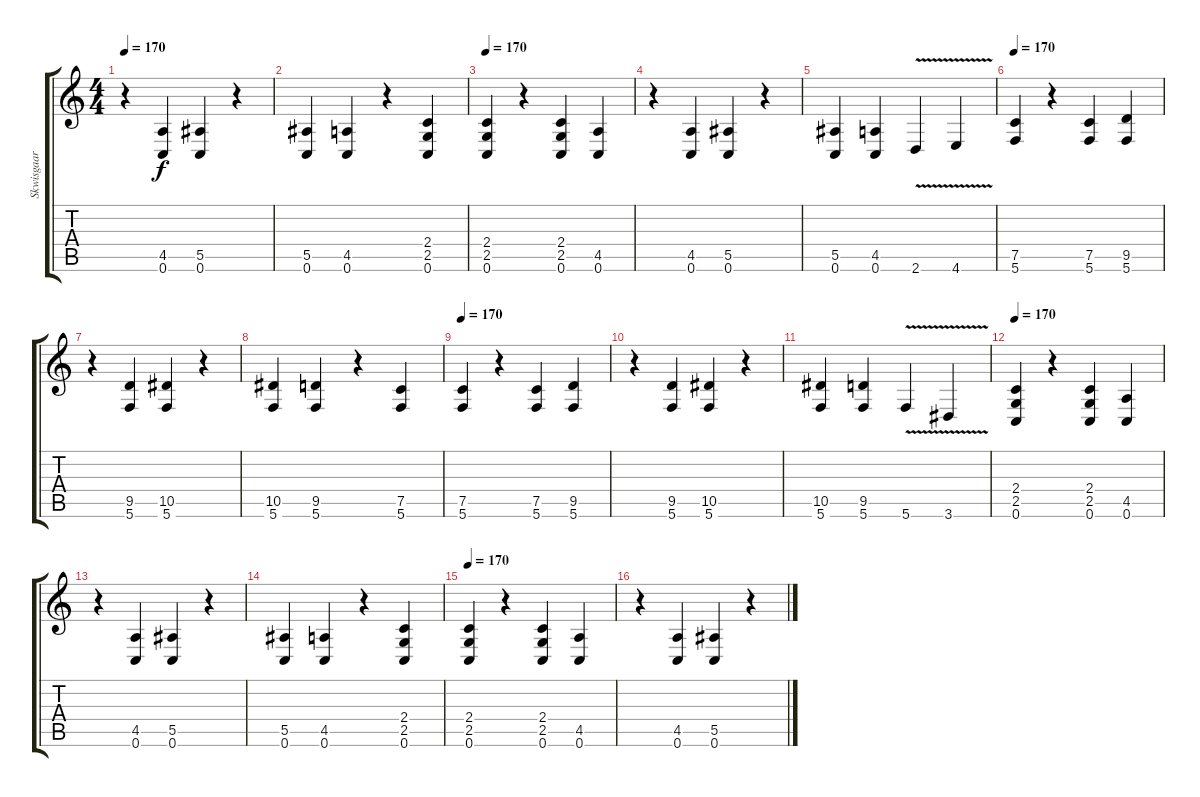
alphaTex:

\track ("Skwisgaar Skwigelf" "Skwisgaar ") {instrument distortionguitar}
\staff {score tabs}
\tuning (C4 G3 Eb3 Bb2 F2 C2) {hide}
\ts (4 4)
\tempo 170
\clef g2
\ks c
r.4{dy f} (4.5 0.6).4 (5.5 0.6).4 r.4 |
(5.5 0.6).4 (4.5 0.6).4 r.4 (2.4 2.5 0.6).4 |
\tempo 170
(2.4 2.5 0.6).4 r.4 (2.4 2.5 0.6).4 (4.5 0.6).4 |
r.4 (4.5 0.6).4 (5.5 0.6).4 r.4 |
(5.5 0.6).4 (4.5 0.6).4 2.6{v}.4 4.6{v}.4 |
\tempo 170
(7.5 5.6).4 r.4 (7.5 5.6).4 (9.5 5.6).4 |
r.4 (9.5 5.6).4 (10.5 5.6).4 r.4 |
(10.5 5.6).4 (9.5 5.6).4 r.4 (7.5 5.6).4 |
\tempo 170
(7.5 5.6).4 r.4 (7.5 5.6).4 (9.5 5.6).4 |
r.4 (9.5 5.6).4 (10.5 5.6).4 r.4 |
(10.5 5.6).4 (9.5 5.6).4 5.6{v}.4 3.6{v}.4 |
\tempo 170
(2.4 2.5 0.6).4 r.4 (2.4 2.5 0.6).4 (4.5 0.6).4 |
r.4 (4.5 0.6).4 (5.5 0.6).4 r.4 |
(5.5 0.6).4 (4.5 0.6).4 r.4 (2.4 2.5 0.6).4 |
\tempo 170
(2.4 2.5 0.6).4 r.4 (2.4 2.5 0.6).4 (4.5 0.6).4 |
r.4 (4.5 0.6).4 (5.5 0.6).4 r.4
